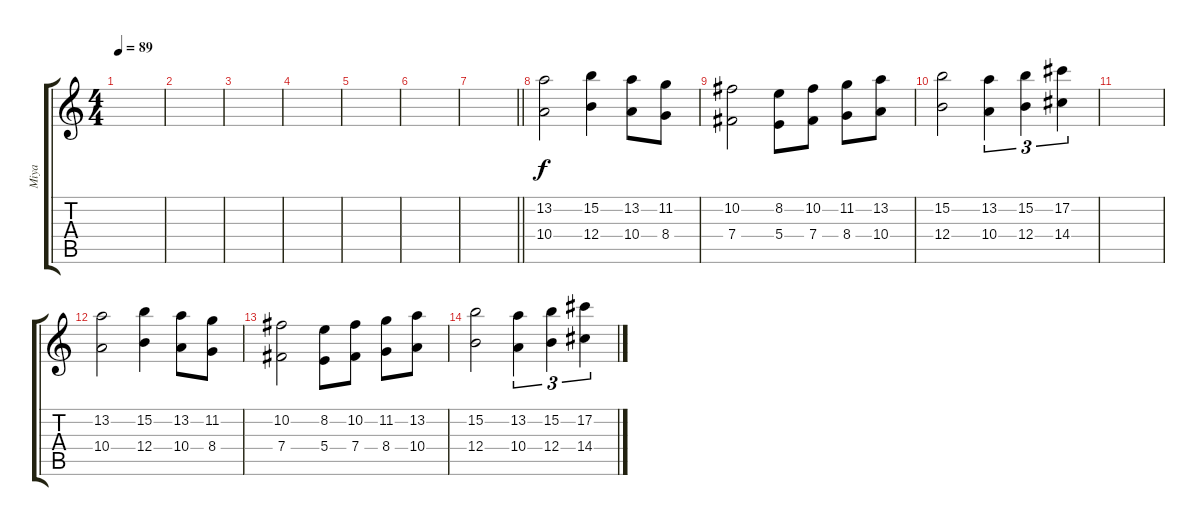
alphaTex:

\track ("Miya" "Miya") {instrument overdrivenguitar}
\staff {score tabs}
\tuning (Db4 Ab3 E3 B2 Gb2 B1) {hide}
\ts (4 4)
\tempo 89
\clef g2
\ks c
|
|
|
|
|
|
\barLineRight lightlight
|
(13.2 10.4).2{dy f volume 6 instrument overdrivenguitar} (15.2 12.4).4 (13.2 10.4).8 (11.2 8.4).8 |
(10.2 7.4).2 (8.2 5.4).8 (10.2 7.4).8 (11.2 8.4).8 (13.2 10.4).8 |
(15.2 12.4).2 (13.2 10.4).4{tu (3 2)} (15.2 12.4).4{tu (3 2)} (17.2 14.4).4{tu (3 2)} |
|
(13.2 10.4).2{volume 6} (15.2 12.4).4 (13.2 10.4).8 (11.2 8.4).8 |
(10.2 7.4).2 (8.2 5.4).8 (10.2 7.4).8 (11.2 8.4).8 (13.2 10.4).8 |
(15.2 12.4).2 (13.2 10.4).4{tu (3 2)} (15.2 12.4).4{tu (3 2)} (17.2 14.4).4{tu (3 2)}
